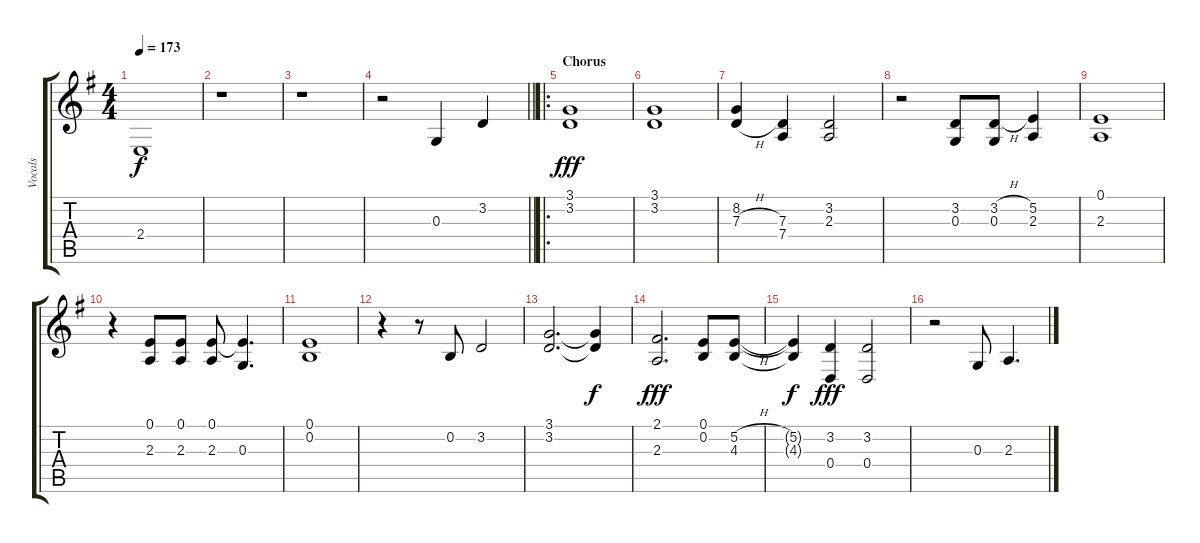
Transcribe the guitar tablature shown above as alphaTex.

\track ("Vocals" "Vocals") {instrument tenorsax}
\staff {score tabs}
\tuning (E4 B3 G3 D3 A2 E2) {hide}
\ts (4 4)
\tempo 173
\clef g2
\ks g
2.4.1{dy f} |
r.1 |
r.1 |
\barLineRight lightlight
r.2 0.3.4 3.2.4 |
\ro
\section ("" "Chorus")
(3.1 3.2).1{dy fff} |
(3.1 3.2).1 |
(8.2 7.3{h}).4 (7.3 7.4).4 (3.2 2.3).2 |
r.2 (3.2 0.3).8 (3.2{h} 0.3).8 (5.2 2.3).4 |
(0.1 2.3).1 |
r.4 (0.1 2.3).8 (0.1 2.3).8 (0.1 2.3).8 (0.1{t} 0.3).4{d} |
(0.1 0.2).1 |
r.4 r.8 0.2.8 3.2.2 |
(3.1 3.2).2{d} (3.1{t} 3.2{t}).4{dy f} |
(2.1 2.3).2{d dy fff} (0.1 0.2).8 (5.2{h} 4.3).8 |
(5.2{t} 4.3{t}).4{dy f} (3.2 0.4).4{dy fff} (3.2 0.4).2 |
r.2 0.3.8 2.3.4{d}
